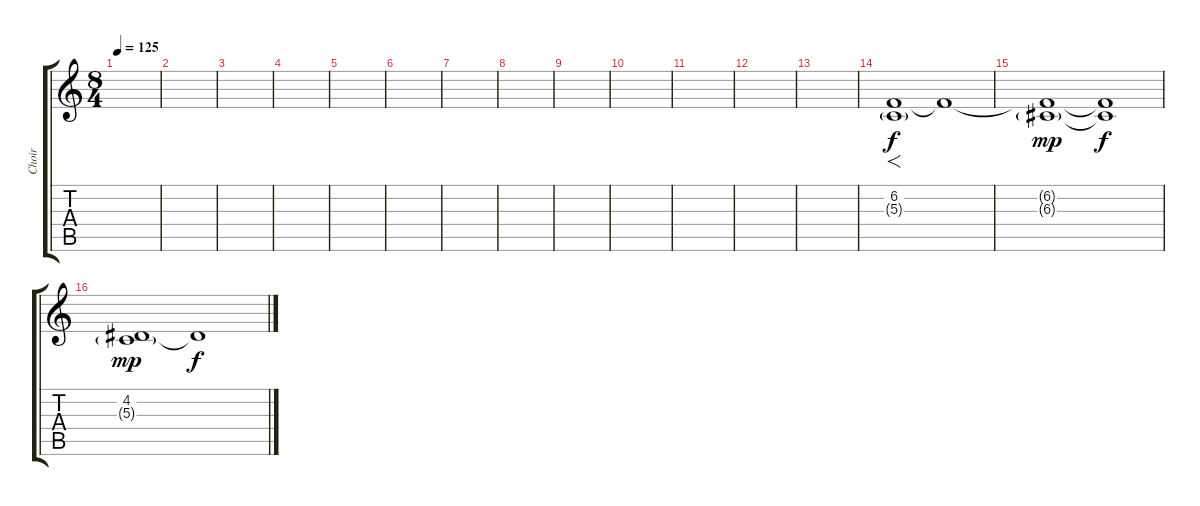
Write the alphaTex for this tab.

\track ("Choir" "Choir") {instrument choiraahs}
\staff {score tabs}
\tuning (E4 B3 G3 D3 A2 E2) {hide}
\ts (8 4)
\tempo 125
\clef g2
\ks c
|
|
|
|
|
|
|
|
|
|
|
|
|
(6.2 5.3{g}).1{f} 6.2{t}.1{dy f} |
(6.2{t} 6.3{g}).1{dy mp} (6.2{t} 6.3{t}).1{dy f} |
(4.2 5.3{g}).1{dy mp} 4.2{t}.1{dy f}
